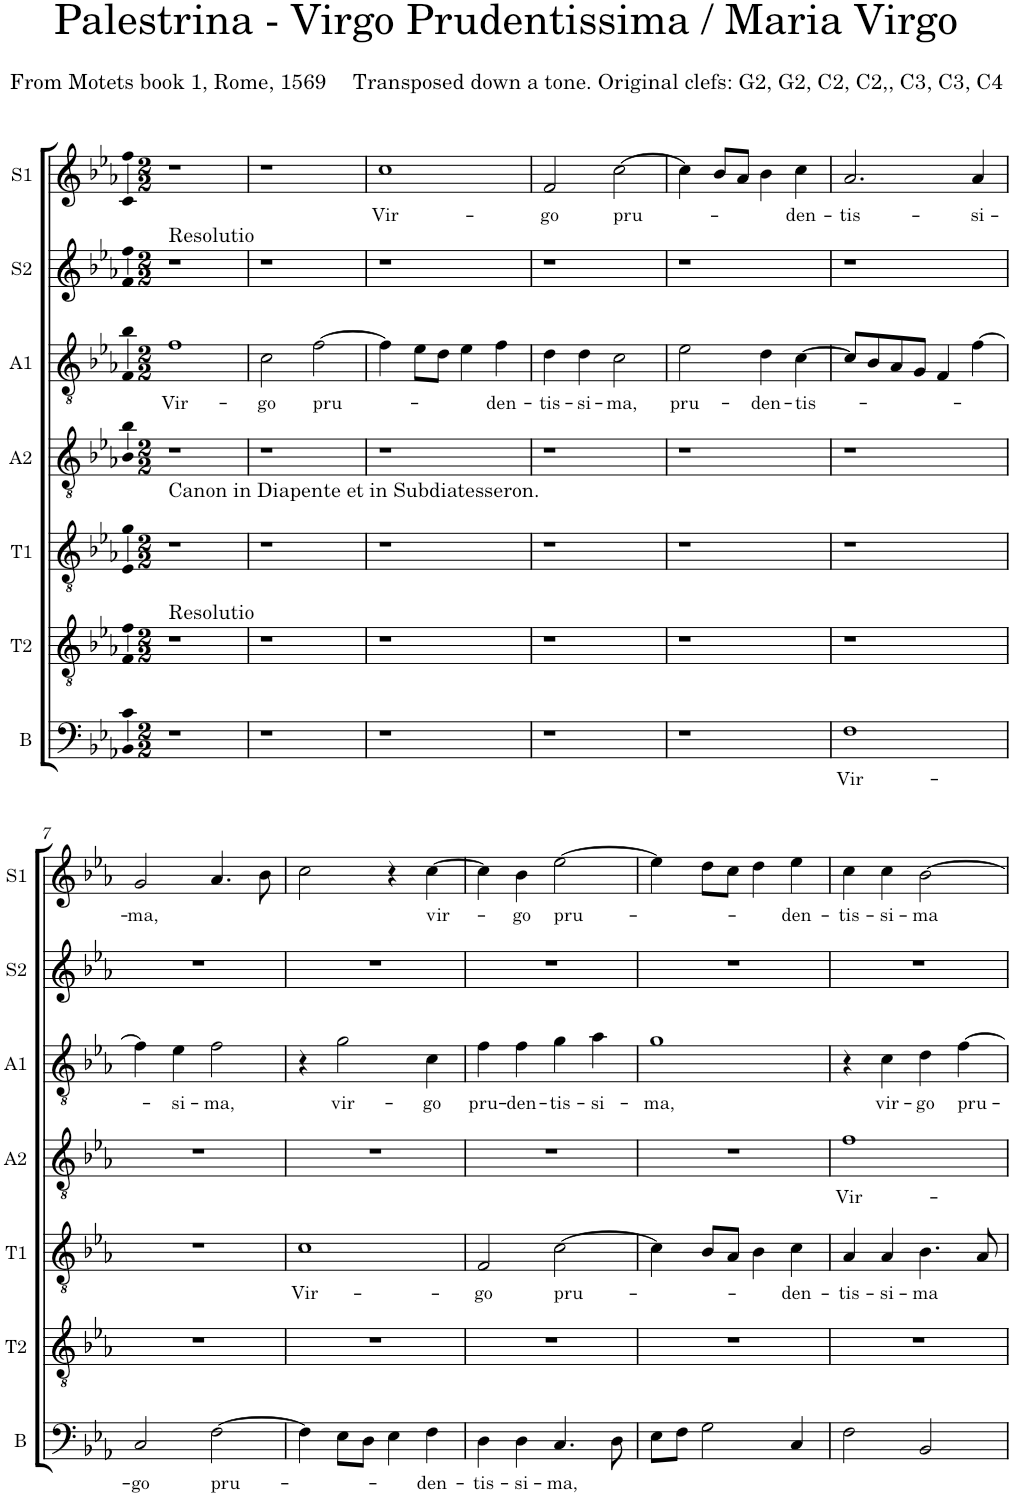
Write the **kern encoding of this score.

**kern	**text	**kern	**kern	**text	**kern	**text	**kern	**text	**kern	**kern	**text
*part7	*part7	*part6	*part5	*part5	*part4	*part4	*part3	*part3	*part2	*part1	*part1
*staff7	*staff7	*staff6	*staff5	*staff5	*staff4	*staff4	*staff3	*staff3	*staff2	*staff1	*staff1
*I"B	*	*I"T2	*I"T1	*	*I"A2	*	*I"A1	*	*I"S2	*I"S1	*
*I'B	*	*I'T2	*I'T1	*	*I'A2	*	*I'A1	*	*I'S2	*I'S1	*
*clefF4	*	*clefGv2	*clefGv2	*	*clefGv2	*	*clefGv2	*	*clefG2	*clefG2	*
*k[b-e-a-]	*	*k[b-e-a-]	*k[b-e-a-]	*	*k[b-e-a-]	*	*k[b-e-a-]	*	*k[b-e-a-]	*k[b-e-a-]	*
*E-:	*	*E-:	*E-:	*	*E-:	*	*E-:	*	*E-:	*E-:	*
*M2/2	*	*M2/2	*M2/2	*	*M2/2	*	*M2/2	*	*M2/2	*M2/2	*
=1	=1	=1	=1	=1	=1	=1	=1	=1	=1	=1	=1
!	!	!	!	!	!	!	!	!	!LO:TX:a:t=Resolutio	!	!
!	!	!	!	!	!LO:TX:b:t=Canon in Diapente et in Subdiatesseron.	!	!	!	!	!	!
!	!	!LO:TX:a:t=Resolutio	!	!	!	!	!	!	!	!	!
!	!	!	!	!	!	!	!	!LO:LY:b	!	!	!
1r	.	1r	1r	.	1r	.	1f	Vir-	1r	1r	.
=2	=2	=2	=2	=2	=2	=2	=2	=2	=2	=2	=2
!	!	!	!	!	!	!	!	!LO:LY:b	!	!	!
1r	.	1r	1r	.	1r	.	2c\	-go	1r	1r	.
!	!	!	!	!	!	!	!	!LO:LY:b	!	!	!
.	.	.	.	.	.	.	[2f\	pru-	.	.	.
=3	=3	=3	=3	=3	=3	=3	=3	=3	=3	=3	=3
!	!	!	!	!	!	!	!	!	!	!	!LO:LY:b
1r	.	1r	1r	.	1r	.	4f\]	.	1r	1cc	Vir-
.	.	.	.	.	.	.	8e-\L	.	.	.	.
.	.	.	.	.	.	.	8d\J	.	.	.	.
.	.	.	.	.	.	.	4e-\	.	.	.	.
!	!	!	!	!	!	!	!	!LO:LY:b	!	!	!
.	.	.	.	.	.	.	4f\	-den-	.	.	.
=4	=4	=4	=4	=4	=4	=4	=4	=4	=4	=4	=4
!	!	!	!	!	!	!	!	!LO:LY:b	!	!	!LO:LY:b
1r	.	1r	1r	.	1r	.	4d\	-tis-	1r	2f/	-go
!	!	!	!	!	!	!	!	!LO:LY:b	!	!	!
.	.	.	.	.	.	.	4d\	-si-	.	.	.
!	!	!	!	!	!	!	!	!LO:LY:b	!	!	!LO:LY:b
.	.	.	.	.	.	.	2c\	-ma,	.	[2cc\	pru-
=5	=5	=5	=5	=5	=5	=5	=5	=5	=5	=5	=5
!	!	!	!	!	!	!	!	!LO:LY:b	!	!	!
1r	.	1r	1r	.	1r	.	2e-\	pru-	1r	4cc\]	.
.	.	.	.	.	.	.	.	.	.	8b-/L	.
.	.	.	.	.	.	.	.	.	.	8a-/J	.
!	!	!	!	!	!	!	!	!LO:LY:b	!	!	!
.	.	.	.	.	.	.	4d\	-den-	.	4b-\	.
!	!	!	!	!	!	!	!	!LO:LY:b	!	!	!LO:LY:b
.	.	.	.	.	.	.	[4c\	-tis-	.	4cc\	-den-
=6	=6	=6	=6	=6	=6	=6	=6	=6	=6	=6	=6
!	!LO:LY:b	!	!	!	!	!	!	!	!	!	!LO:LY:b
1F	Vir-	1r	1r	.	1r	.	8c/L]	.	1r	2.a-/	-tis-
.	.	.	.	.	.	.	8B-/	.	.	.	.
.	.	.	.	.	.	.	8A-/	.	.	.	.
.	.	.	.	.	.	.	8G/J	.	.	.	.
.	.	.	.	.	.	.	4F/	.	.	.	.
!	!	!	!	!	!	!	!	!	!	!	!LO:LY:b
.	.	.	.	.	.	.	[4f\	.	.	4a-/	-si-
!!LO:LB:g=z
=7	=7	=7	=7	=7	=7	=7	=7	=7	=7	=7	=7
!	!LO:LY:b	!	!	!	!	!	!	!	!	!	!LO:LY:b
2C/	-go	1r	1r	.	1r	.	4f\]	.	1r	2g/	-ma,
!	!	!	!	!	!	!	!	!LO:LY:b	!	!	!
.	.	.	.	.	.	.	4e-\	-si-	.	.	.
!	!LO:LY:b	!	!	!	!	!	!	!LO:LY:b	!	!	!
[2F\	pru-	.	.	.	.	.	2f\	-ma,	.	4.a-/	.
.	.	.	.	.	.	.	.	.	.	8b-\	.
=8	=8	=8	=8	=8	=8	=8	=8	=8	=8	=8	=8
!	!	!	!	!LO:LY:b	!	!	!	!	!	!	!
4F\]	.	1r	1c	Vir-	1r	.	4r	.	1r	2cc\	.
!	!	!	!	!	!	!	!	!LO:LY:b	!	!	!
8E-\L	.	.	.	.	.	.	2g\	vir-	.	.	.
8D\J	.	.	.	.	.	.	.	.	.	.	.
4E-\	.	.	.	.	.	.	.	.	.	4r	.
!	!LO:LY:b	!	!	!	!	!	!	!LO:LY:b	!	!	!LO:LY:b
4F\	-den-	.	.	.	.	.	4c\	-go	.	[4cc\	vir-
=9	=9	=9	=9	=9	=9	=9	=9	=9	=9	=9	=9
!	!LO:LY:b	!	!	!LO:LY:b	!	!	!	!LO:LY:b	!	!	!
4D\	-tis-	1r	2F/	-go	1r	.	4f\	pru-	1r	4cc\]	.
!	!LO:LY:b	!	!	!	!	!	!	!LO:LY:b	!	!	!LO:LY:b
4D\	-si-	.	.	.	.	.	4f\	-den-	.	4b-\	-go
!	!LO:LY:b	!	!	!LO:LY:b	!	!	!	!LO:LY:b	!	!	!LO:LY:b
4.C/	-ma,	.	[2c\	pru-	.	.	4g\	-tis-	.	[2ee-\	pru-
!	!	!	!	!	!	!	!	!LO:LY:b	!	!	!
.	.	.	.	.	.	.	4a-\	-si-	.	.	.
8D\	.	.	.	.	.	.	.	.	.	.	.
=10	=10	=10	=10	=10	=10	=10	=10	=10	=10	=10	=10
!	!	!	!	!	!	!	!	!LO:LY:b	!	!	!
8E-\L	.	1r	4c\]	.	1r	.	1g	-ma,	1r	4ee-\]	.
8F\J	.	.	.	.	.	.	.	.	.	.	.
2G\	.	.	8B-/L	.	.	.	.	.	.	8dd\L	.
.	.	.	8A-/J	.	.	.	.	.	.	8cc\J	.
.	.	.	4B-\	.	.	.	.	.	.	4dd\	.
!	!	!	!	!LO:LY:b	!	!	!	!	!	!	!LO:LY:b
4C/	.	.	4c\	-den-	.	.	.	.	.	4ee-\	-den-
=11	=11	=11	=11	=11	=11	=11	=11	=11	=11	=11	=11
!	!	!	!	!LO:LY:b	!	!LO:LY:b	!	!	!	!	!LO:LY:b
2F\	.	1r	4A-/	-tis-	1f	Vir-	4r	.	1r	4cc\	-tis-
!	!	!	!	!LO:LY:b	!	!	!	!LO:LY:b	!	!	!LO:LY:b
.	.	.	4A-/	-si-	.	.	4c\	vir-	.	4cc\	-si-
!	!	!	!	!LO:LY:b	!	!	!	!LO:LY:b	!	!	!LO:LY:b
2BB-/	.	.	4.B-\	-ma	.	.	4d\	-go	.	[2b-\	-ma
!	!	!	!	!	!	!	!	!LO:LY:b	!	!	!
.	.	.	.	.	.	.	[4f\	pru-	.	.	.
.	.	.	8A-/	.	.	.	.	.	.	.	.
=	=	=	=	=	=	=	=	=	=	=	=
*-	*-	*-	*-	*-	*-	*-	*-	*-	*-	*-	*-
